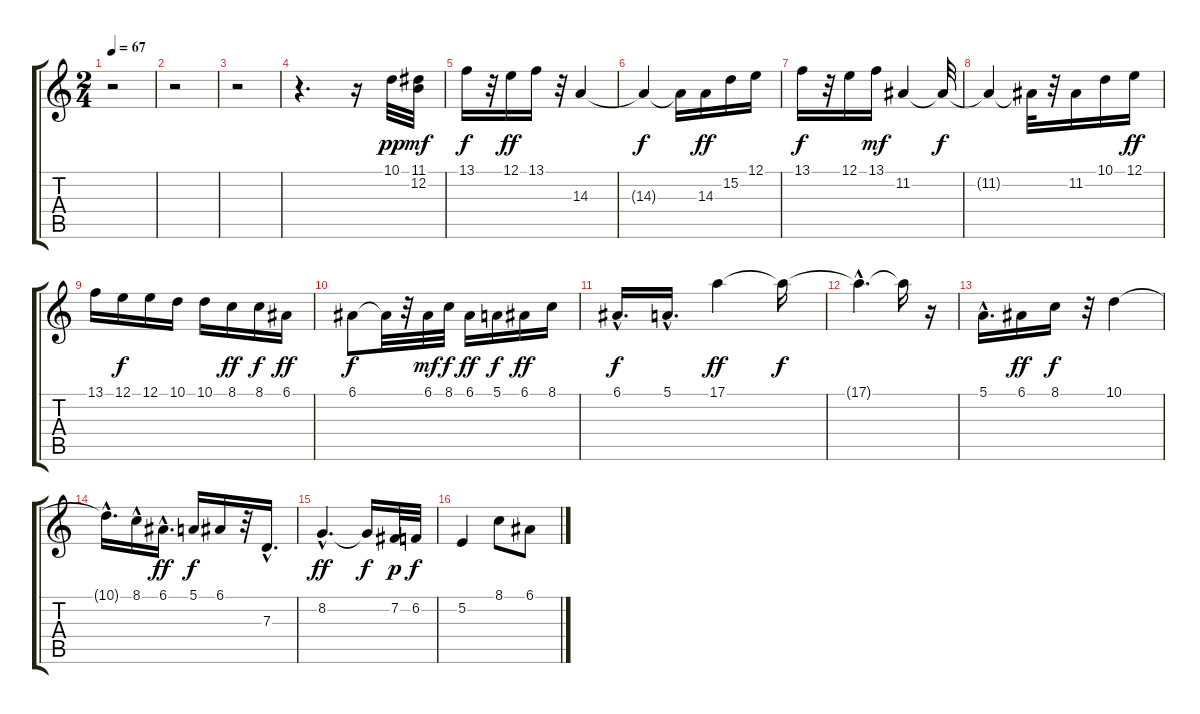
\track "" {instrument accordion}
\staff {score tabs}
\tuning (E4 B3 G3 D3 A2 E2) {hide}
\ts (2 4)
\tempo 67
\clef g2
\ks c
r.2{dy mf} |
r.2 |
r.2 |
r.4{d} r.16 10.1.32{dy pp} (11.1 12.2).32{dy mf} |
13.1.16{dy f} r.32 12.1.16{dy ff} 13.1.16 r.32 14.3.4 |
14.3{t}.4{dy f} 14.3{t}.16 14.3.16{dy ff} 15.2.16 12.1.16 |
13.1.16{dy f} r.32 12.1.16 13.1.16{dy mf} 11.2.4 11.2{t}.32{dy f} |
11.2{t}.4 11.2{t}.32 r.32 11.2.16 10.1.16 12.1.16{dy ff} |
13.1.16 12.1.16{dy f} 12.1.16 10.1.16 10.1.16 8.1.16{dy ff} 8.1.16{dy f} 6.1.16{dy ff} |
6.1.8{dy f} 6.1{t}.32 r.32 6.1.32{dy mf} 8.1.32{dy f} 6.1.16{dy ff} 5.1.16{dy f} 6.1.16{dy ff} 8.1.16 |
6.1{hac}.16{d dy f} 5.1{hac}.16{d} 17.1.4{dy ff} 17.1{t}.16{dy f} |
17.1{hac t}.4{d} 17.1{t}.16 r.16 |
5.1{hac}.16{d} 6.1.16{dy ff} 8.1.16{dy f} r.32 10.1.4 |
10.1{hac t}.16{d} 8.1{hac}.16 6.1{hac}.16{d dy ff} 5.1.16{dy f} 6.1.16 r.32 7.3{hac}.16{d} |
8.2{hac}.4{d dy ff} 8.2{t}.16{dy f} 7.2.32{dy p} 6.2.32{dy f} |
5.2.4 8.1.8 6.1.8
